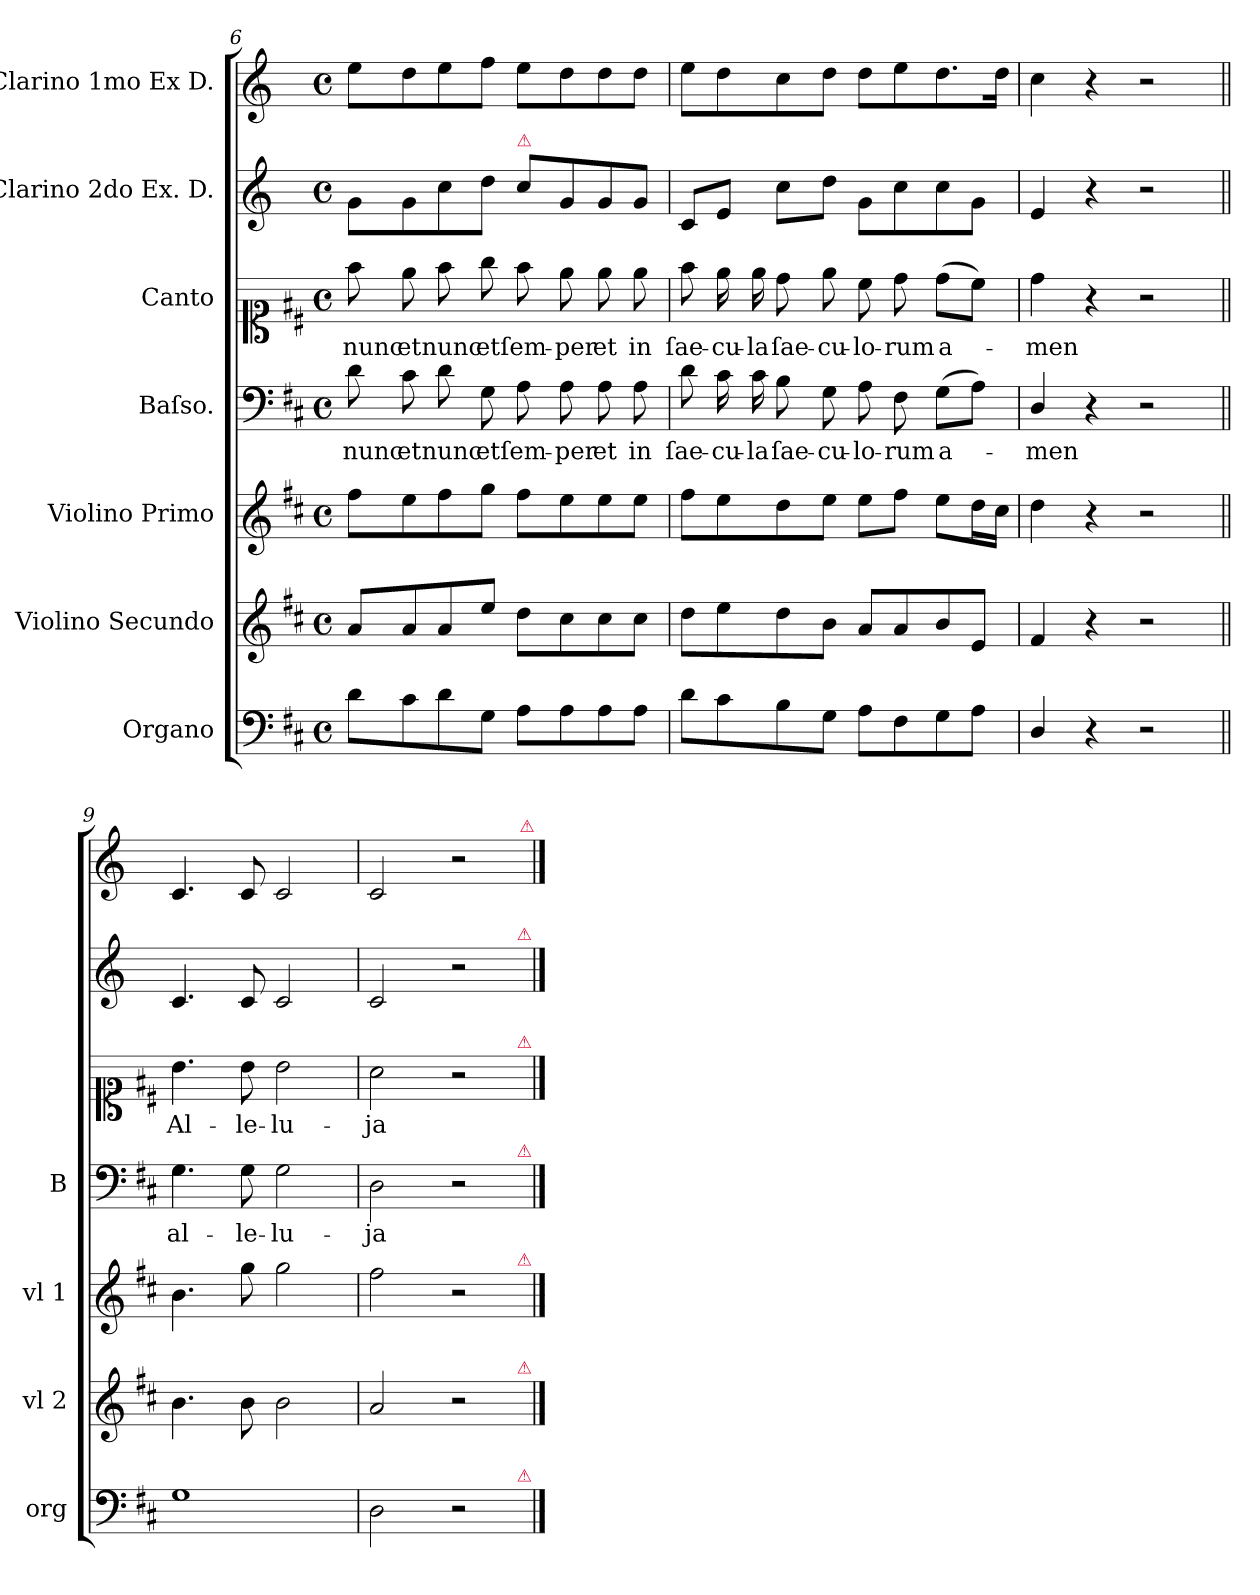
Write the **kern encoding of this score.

**kern	**kern	**kern	**kern	**text	**kern	**text	**kern	**kern
*part7	*part6	*part5	*part4	*part4	*part3	*part3	*part2	*part1
*staff7	*staff6	*staff5	*staff4	*staff4	*staff3	*staff3	*staff2	*staff1
*I"Organo	*I"Violino Secundo	*I"Violino Primo	*I"Baſso.	*	*I"Canto	*	*I"Clarino 2do Ex. D.	*I"Clarino 1mo Ex D.
*I'org	*I'vl 2	*I'vl 1	*I'B	*	*	*	*	*
*clefF4	*clefG2	*clefG2	*clefF4	*	*clefC1	*	*clefG2	*clefG2
*	*	*	*	*	*	*	*ITrd-1c-2	*ITrd-1c-2
*k[f#c#]	*k[f#c#]	*k[f#c#]	*k[f#c#]	*	*k[f#c#]	*	*k[f#c#]	*k[f#c#]
*M4/4	*M4/4	*M4/4	*M4/4	*	*M4/4	*	*M4/4	*M4/4
*met(c)	*met(c)	*met(c)	*met(c)	*	*met(c)	*	*met(c)	*met(c)
=6	=6	=6	=6	=6	=6	=6	=6	=6
8d\L	8a/L	8ff#\L	8d\	nunc	8ff#\	nunc	8a\L	8ff#\L
8c#\	8a/	8ee\	8c#\	et	8ee\	et	8a\	8ee\
8d\	8a/	8ff#\	8d\	nunc	8ff#\	nunc	8dd\	8ff#\
8G\J	8ee/J	8gg\J	8G\	et	8gg\	et	8ee\J	8gg\J
!	!	!	!	!	!	!	!LO:TX:a:color=crimson:t=⚠	!
8A\L	8dd\L	8ff#\L	8A\	ſem-	8ff#\	ſem-	8dd\L	8ff#\L
8A\	8cc#\	8ee\	8A\	-per	8ee\	-per	8a/	8ee\
8A\	8cc#\	8ee\	8A\	et	8ee\	et	8a/	8ee\
8A\J	8cc#\J	8ee\J	8A\	in	8ee\	in	8a/J	8ee\J
=7	=7	=7	=7	=7	=7	=7	=7	=7
8d\L	8dd\L	8ff#\L	8d\	ſae-	8ff#\	ſae-	8d/L	8ff#\L
8c#\	8ee\	8ee\	16c#\	-cu-	16ee\	-cu-	8f#/J	8ee\
.	.	.	16c#\	-la	16ee\	-la	.	.
8B\	8dd\	8dd\	8B\	ſae-	8dd\	ſae-	8dd\L	8dd\
8G\J	8b\J	8ee\J	8G\	-cu-	8ee\	-cu-	8ee\J	8ee\J
8A\L	8a/L	8ee\L	8A\	-lo-	8cc#\	-lo-	8a\L	8ee\L
8F#\	8a/	8ff#\J	8F#\	-rum	8dd\	-rum	8dd\	8ff#\
8G\	8b/	8ee\L	(>8G\L	a-	(>8dd\L	a-	8dd\	8.ee\
8A\J	8e/J	16dd\L	8A\J)	.	8cc#\J)	.	8a\J	.
.	.	16cc#\JJ	.	.	.	.	.	16ee\Jk
=8	=8	=8	=8	=8	=8	=8	=8	=8
4D/	4f#/	4dd\	4D/	-men	4dd\	-men	4f#/	4dd\
4r	4r	4r	4r	.	4r	.	4r	4r
2r	2r	2r	2r	.	2r	.	2r	2r
=9||	=9||	=9||	=9||	=9||	=9||	=9||	=9||	=9||
1G	4.b\	4.b\	4.G\	al-	4.b\	Al-	4.d/	4.d/
.	8b\	8gg\	8G\	-le-	8b\	-le-	8d/	8d/
.	2b\	2gg\	2G\	-lu-	2b\	-lu-	2d/	2d/
=10	=10	=10	=10	=10	=10	=10	=10	=10
2D\	2a/	2ff#\	2D\	-ja	2a\	-ja	2d/	2d/
2r	2r	2r	2r	.	2r	.	2r	2r
!	!	!	!	!	!	!	!	!LO:TX:a:color=crimson:t=⚠
!	!	!	!	!	!	!	!LO:TX:a:color=crimson:t=⚠	!
!	!	!	!	!	!LO:TX:a:color=crimson:t=⚠	!	!	!
!	!	!	!LO:TX:a:color=crimson:t=⚠	!	!	!	!	!
!	!	!LO:TX:a:color=crimson:t=⚠	!	!	!	!	!	!
!	!LO:TX:a:color=crimson:t=⚠	!	!	!	!	!	!	!
!LO:TX:a:color=crimson:t=⚠	!	!	!	!	!	!	!	!
==	==	==	==	==	==	==	==	==
*-	*-	*-	*-	*-	*-	*-	*-	*-
